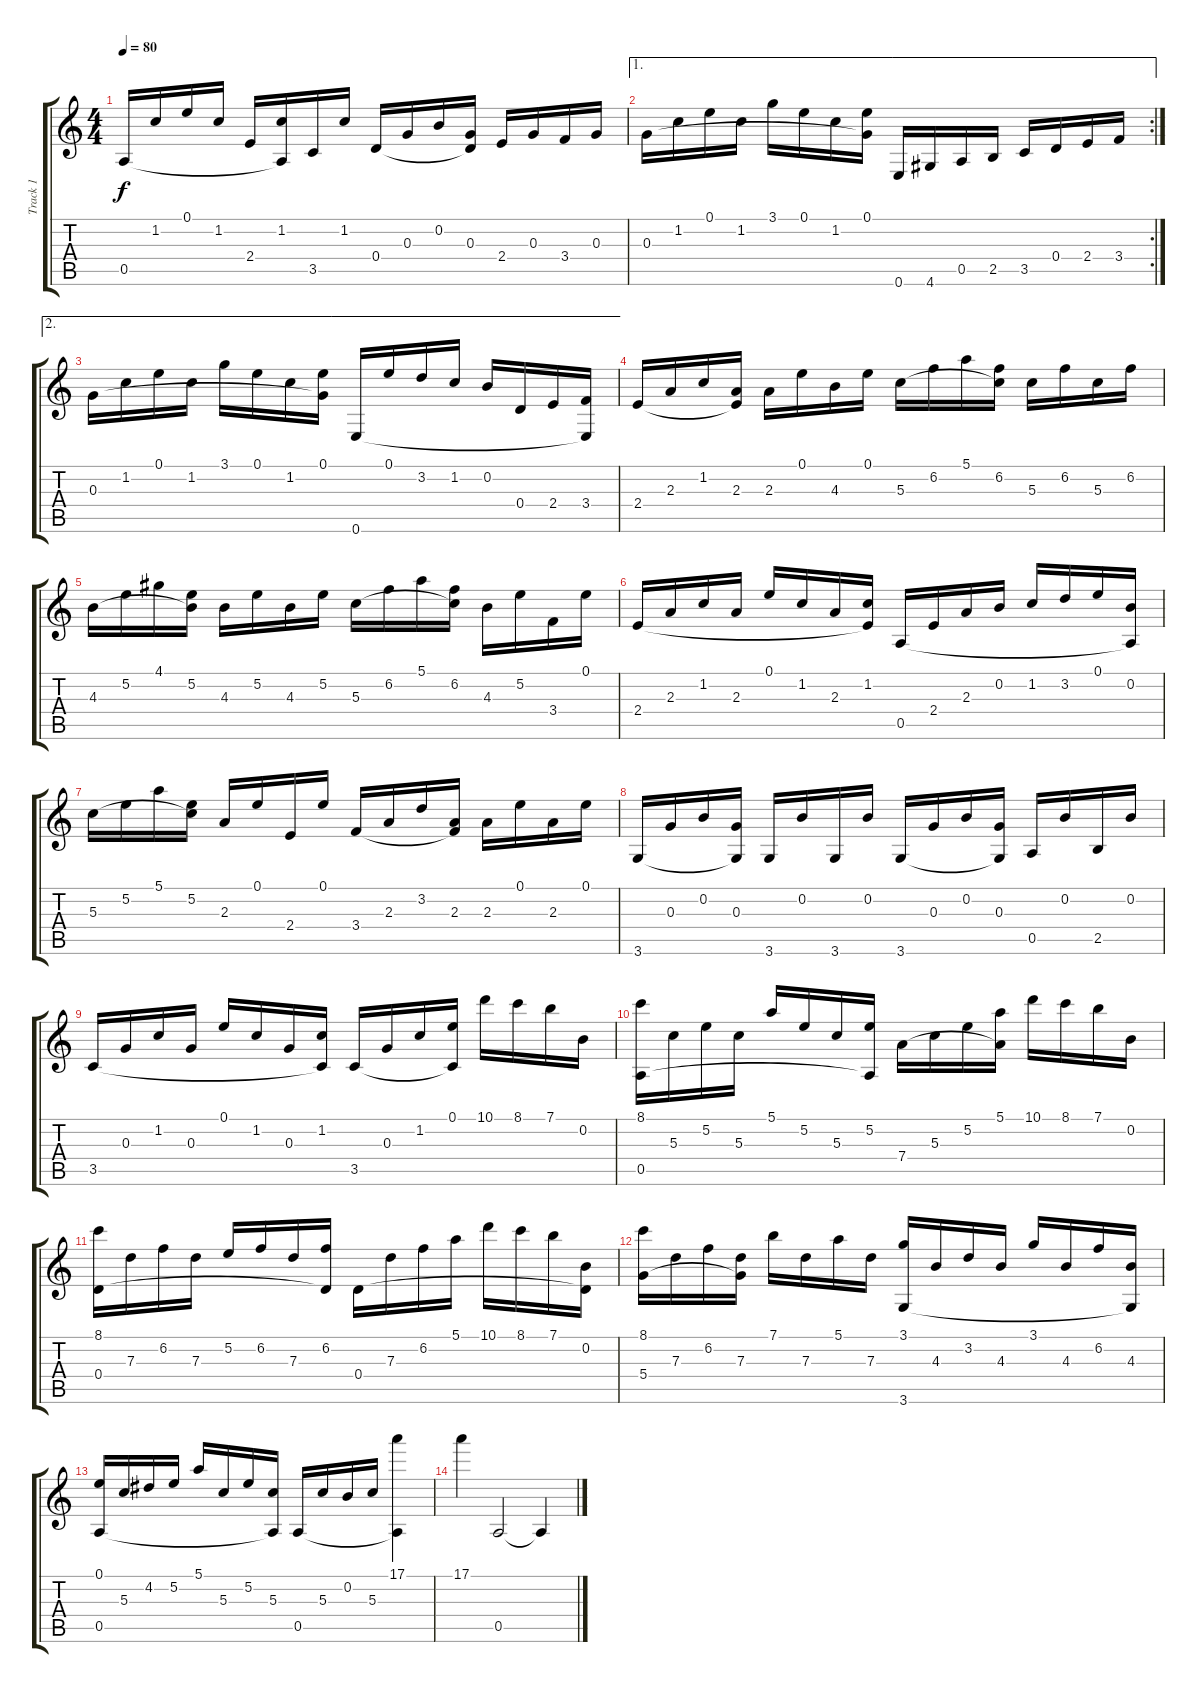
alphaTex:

\track ("Track 1" "Track 1") {instrument acousticguitarnylon}
\staff {score tabs}
\tuning (E4 B3 G3 D3 A2 E2) {hide}
\ts (4 4)
\tempo 80
\clef g2
\ks aminor
0.5.16{dy f} 1.2.16 0.1.16 1.2.16 2.4.16 (1.2 0.5{t}).16 3.5.16 1.2.16 0.4.16 0.3.16 0.2.16 (0.3 0.4{t}).16 2.4.16 0.3.16 3.4.16 0.3.16 |
\ae 1
\rc 2
0.3.16 1.2.16 0.1.16 1.2.16 3.1.16 0.1.16 1.2.16 (0.1 0.3{t}).16 0.6.16 4.6.16 0.5.16 2.5.16 3.5.16 0.4.16 2.4.16 3.4.16 |
\ae 2
0.3.16 1.2.16 0.1.16 1.2.16 3.1.16 0.1.16 1.2.16 (0.1 0.3{t}).16 0.6.16 0.1.16 3.2.16 1.2.16 0.2.16 0.4.16 2.4.16 (3.4 0.6{t}).16 |
2.4.16 2.3.16 1.2.16 (2.3 2.4{t}).16 2.3.16 0.1.16 4.3.16 0.1.16 5.3.16 6.2.16 5.1.16 (6.2 5.3{t}).16 5.3.16 6.2.16 5.3.16 6.2.16 |
4.3.16 5.2.16 4.1.16 (5.2 4.3{t}).16 4.3.16 5.2.16 4.3.16 5.2.16 5.3.16 6.2.16 5.1.16 (6.2 5.3{t}).16 4.3.16 5.2.16 3.4.16 0.1.16 |
2.4.16 2.3.16 1.2.16 2.3.16 0.1.16 1.2.16 2.3.16 (1.2 2.4{t}).16 0.5.16 2.4.16 2.3.16 0.2.16 1.2.16 3.2.16 0.1.16 (0.2 0.5{t}).16 |
5.3.16 5.2.16 5.1.16 (5.2 5.3{t}).16 2.3.16 0.1.16 2.4.16 0.1.16 3.4.16 2.3.16 3.2.16 (2.3 3.4{t}).16 2.3.16 0.1.16 2.3.16 0.1.16 |
3.6.16 0.3.16 0.2.16 (0.3 3.6{t}).16 3.6.16 0.2.16 3.6.16 0.2.16 3.6.16 0.3.16 0.2.16 (0.3 3.6{t}).16 0.5.16 0.2.16 2.5.16 0.2.16 |
3.5.16 0.3.16 1.2.16 0.3.16 0.1.16 1.2.16 0.3.16 (1.2 3.5{t}).16 3.5.16 0.3.16 1.2.16 (0.1 3.5{t}).16 10.1.16 8.1.16 7.1.16 0.2.16 |
(8.1 0.5).16 5.3.16 5.2.16 5.3.16 5.1.16 5.2.16 5.3.16 (5.2 0.5{t}).16 7.4.16 5.3.16 5.2.16 (5.1 7.4{t}).16 10.1.16 8.1.16 7.1.16 0.2.16 |
(8.1 0.4).16 7.3.16 6.2.16 7.3.16 5.2.16 6.2.16 7.3.16 (6.2 0.4{t}).16 0.4.16 7.3.16 6.2.16 5.1.16 10.1.16 8.1.16 7.1.16 (0.2 0.4{t}).16 |
(8.1 5.4).16 7.3.16 6.2.16 (7.3 5.4{t}).16 7.1.16 7.3.16 5.1.16 7.3.16 (3.1 3.6).16 4.3.16 3.2.16 4.3.16 3.1.16 4.3.16 6.2.16 (4.3 3.6{t}).16 |
(0.1 0.5).16 5.3.16 4.2.16 5.2.16 5.1.16 5.3.16 5.2.16 (5.3 0.5{t}).16 0.5.16 5.3.16 0.2.16 5.3.16 (17.1 0.5{t}).4 |
17.1.4 0.5.2 0.5{t}.4
